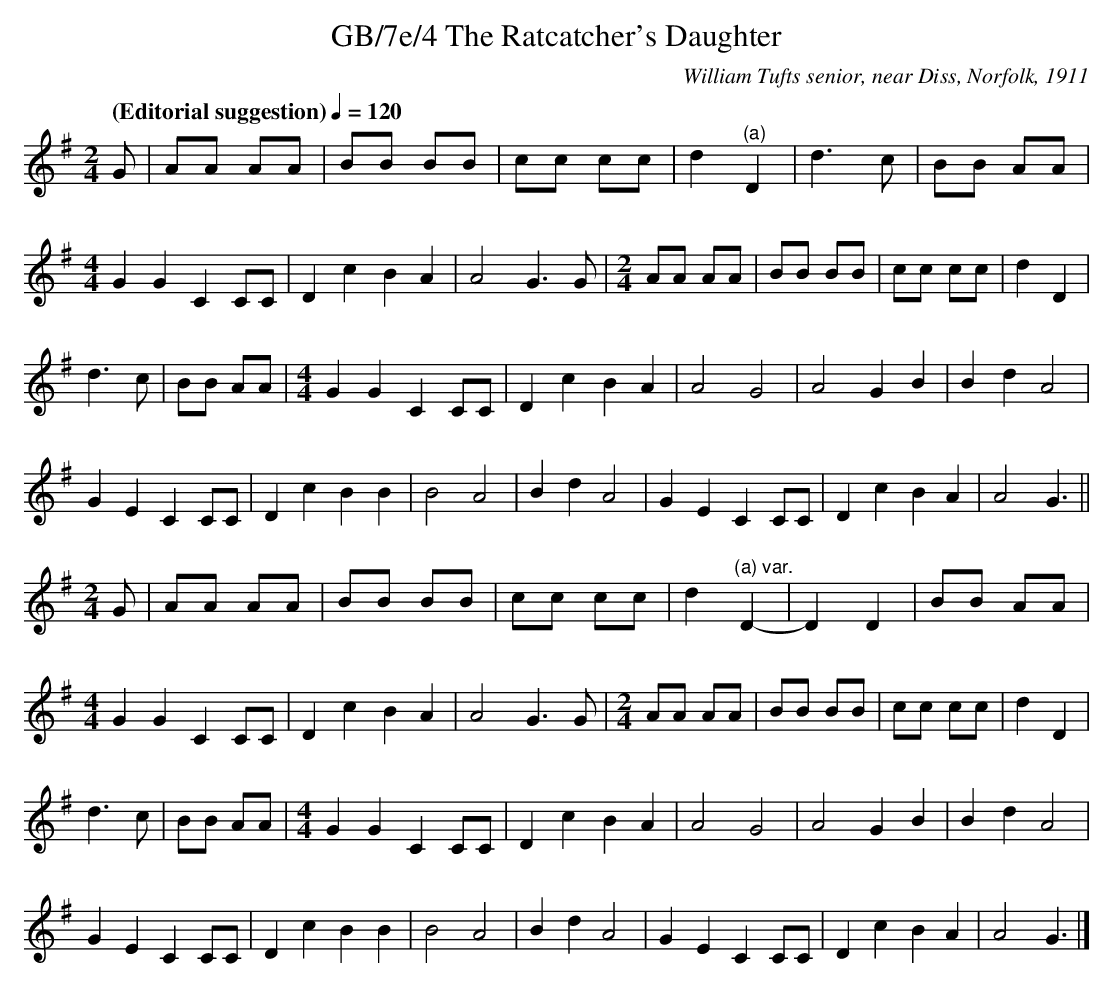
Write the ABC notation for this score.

X:1
T:GB/7e/4 The Ratcatcher's Daughter
C:William Tufts senior, near Diss, Norfolk, 1911
L:1/8
M:2/4
Q:"(Editorial suggestion)" 1/4=120
K:G
G | AA AA | BB BB | cc cc | d2 "^(a)"D2 | d3 c | BB AA |
[M:4/4] G2 G2 C2 CC | D2 c2 B2 A2 | A4 G3 G |[M:2/4] AA AA | BB BB | cc cc | d2 D2 |
d3 c | BB AA |[M:4/4] G2 G2 C2 CC | D2 c2 B2 A2 |A4 G4 | A4 G2 B2 | B2 d2 A4 |
G2 E2 C2 CC | D2 c2 B2 B2 | B4 A4 | B2 d2 A4 | G2 E2 C2 CC | D2 c2 B2 A2 |A4 G3 ||
[M:2/4] G | AA AA | BB BB | cc cc | d2 "^(a) var."D2- | D2 D2 | BB AA |
[M:4/4] G2 G2 C2 CC |D2 c2 B2 A2 |A4 G3 G |[M:2/4] AA AA | BB BB | cc cc | d2 D2 |
d3 c | BB AA |[M:4/4] G2 G2 C2 CC |D2 c2 B2 A2 |A4 G4 | A4 G2 B2 | B2 d2 A4 |
G2 E2 C2 CC | D2 c2 B2 B2 | B4 A4 | B2 d2 A4 |G2 E2 C2 CC | D2 c2 B2 A2 | A4 G3 |]
